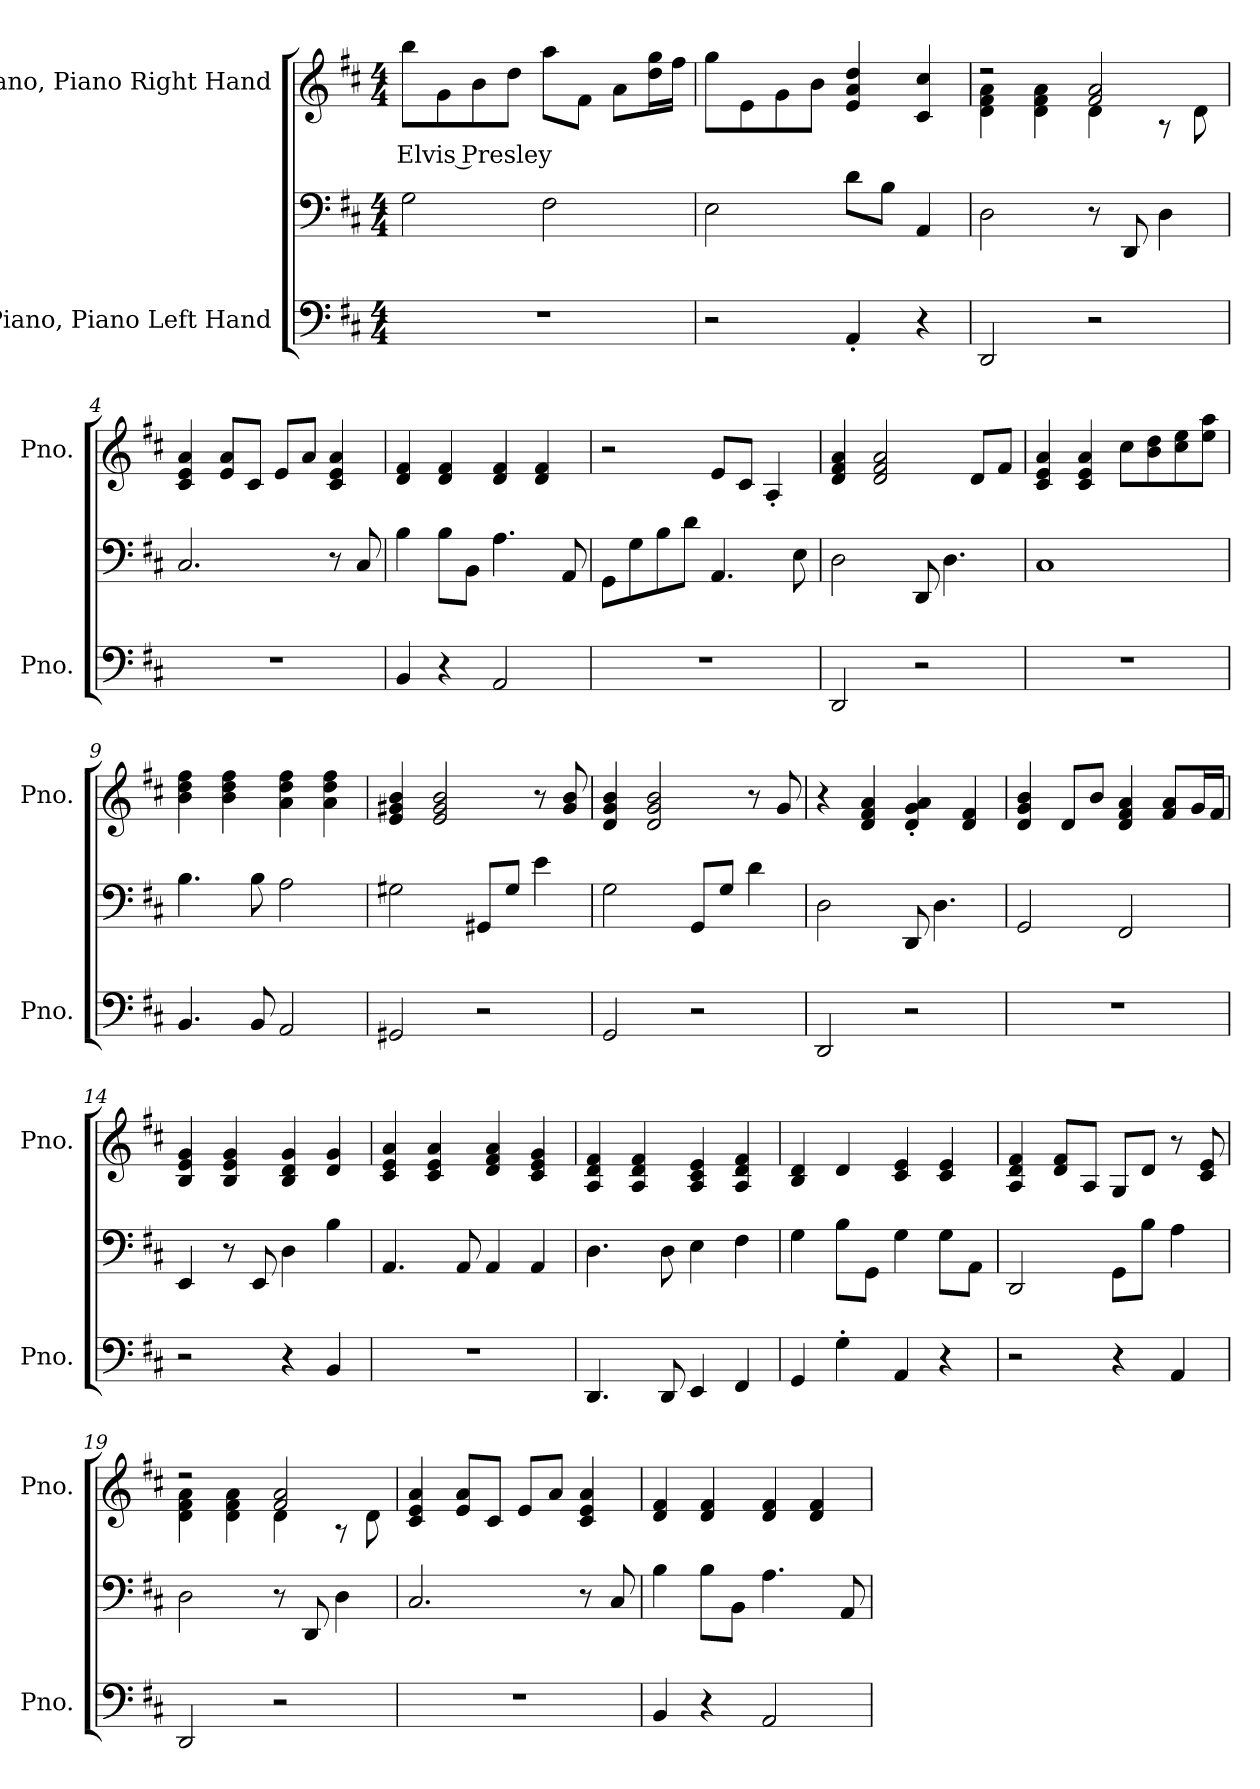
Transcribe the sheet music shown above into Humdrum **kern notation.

**kern	**kern	**kern	**text
*part2	*part2	*part1	*part1
*staff3	*staff2	*staff1	*staff1
*I"Piano, Piano Left Hand	*	*I"Piano, Piano Right Hand	*
*I'Pno.	*	*I'Pno.	*
*clefF4	*clefF4	*clefG2	*
*k[f#c#]	*k[f#c#]	*k[f#c#]	*
*M4/4	*M4/4	*M4/4	*
*MM55	*MM55	*MM55	*
=1	=1	=1	=1
!	!	!	!LO:LY:b
1r	2G\	8bb\L	Elvis Presley
.	.	8g\	.
.	.	8b\	.
.	.	8dd\J	.
.	2F#\	8aa\L	.
.	.	8f#\J	.
.	.	8a\L	.
.	.	16dd\ 16gg\L	.
.	.	16ff#\JJ	.
=2	=2	=2	=2
2r	2E\	8gg\L	.
.	.	8e\	.
.	.	8g\	.
.	.	8b\J	.
4AA'/	8d\L	4e/ 4a/ 4dd/	.
.	8B\J	.	.
4r	4AA/	4c#/ 4cc#/	.
=3	=3	=3	=3
*	*	*^	*
2DD/	2D\	2r	4d\ 4f#\ 4a\	.
.	.	.	4d\ 4f#\ 4a\	.
2r	8r	2f#/ 2a/	4d\	.
.	8DD/	.	.	.
.	4D\	.	8r	.
.	.	.	8d\	.
*	*	*v	*v	*
!!LO:LB:g=z
=4	=4	=4	=4
1r	2.C#/	4c#/ 4e/ 4a/	.
.	.	8e/ 8a/L	.
.	.	8c#/J	.
.	.	8e/L	.
.	.	8a/J	.
.	8r	4c#/ 4e/ 4a/	.
.	8C#/	.	.
=5	=5	=5	=5
4BB/	4B\	4d/ 4f#/	.
4r	8B\L	4d/ 4f#/	.
.	8BB\J	.	.
2AA/	4.A\	4d/ 4f#/	.
.	.	4d/ 4f#/	.
.	8AA/	.	.
=6	=6	=6	=6
1r	8GG\L	2r	.
.	8G\	.	.
.	8B\	.	.
.	8d\J	.	.
.	4.AA/	8e/L	.
.	.	8c#/J	.
.	.	4A'/	.
.	8E\	.	.
=7	=7	=7	=7
2DD/	2D\	4d/ 4f#/ 4a/	.
.	.	2d/ 2f#/ 2a/	.
2r	8DD/	.	.
.	4.D\	.	.
.	.	8d/L	.
.	.	8f#/J	.
=8	=8	=8	=8
1r	1C#	4c#/ 4e/ 4a/	.
.	.	4c#/ 4e/ 4a/	.
.	.	8cc#\L	.
.	.	8b\ 8dd\	.
.	.	8cc#\ 8ee\	.
.	.	8ee\ 8aa\J	.
=9	=9	=9	=9
4.BB/	4.B\	4b\ 4dd\ 4ff#\	.
.	.	4b\ 4dd\ 4ff#\	.
8BB/	8B\	.	.
2AA/	2A\	4a\ 4dd\ 4ff#\	.
.	.	4a\ 4dd\ 4ff#\	.
!!LO:LB:g=z
=10	=10	=10	=10
2GG#X/	2G#X\	4e/ 4g#X/ 4b/	.
.	.	2e/ 2g#/ 2b/	.
2r	8GG#X/L	.	.
.	8G#/J	.	.
.	4e\	8r	.
.	.	8g#/ 8b/	.
=11	=11	=11	=11
2GG/	2G\	4d/ 4g/ 4b/	.
.	.	2d/ 2g/ 2b/	.
2r	8GG/L	.	.
.	8G/J	.	.
.	4d\	8r	.
.	.	8g/	.
=12	=12	=12	=12
2DD/	2D\	4r	.
.	.	4d/ 4f#/ 4a/	.
2r	8DD/	4d/' 4g/' 4a/'	.
.	4.D\	.	.
.	.	4d/ 4f#/	.
=13	=13	=13	=13
1r	2GG/	4d/ 4g/ 4b/	.
.	.	8d/L	.
.	.	8b/J	.
.	2FF#/	4d/ 4f#/ 4a/	.
.	.	8f#/ 8a/L	.
.	.	16g/L	.
.	.	16f#/JJ	.
=14	=14	=14	=14
2r	4EE/	4B/ 4e/ 4g/	.
.	8r	4B/ 4e/ 4g/	.
.	8EE/	.	.
4r	4D\	4B/ 4d/ 4g/	.
4BB/	4B\	4d/ 4g/	.
=15	=15	=15	=15
1r	4.AA/	4c#/ 4e/ 4a/	.
.	.	4c#/ 4e/ 4a/	.
.	8AA/	.	.
.	4AA/	4d/ 4f#/ 4a/	.
.	4AA/	4c#/ 4e/ 4g/	.
!!LO:LB:g=z
=16	=16	=16	=16
4.DD/	4.D\	4A/ 4d/ 4f#/	.
.	.	4A/ 4d/ 4f#/	.
8DD/	8D\	.	.
4EE/	4E\	4A/ 4c#/ 4e/	.
4FF#/	4F#\	4A/ 4d/ 4f#/	.
=17	=17	=17	=17
4GG/	4G\	4B/ 4d/	.
4G'\	8B\L	4d/	.
.	8GG\J	.	.
4AA/	4G\	4c#/ 4e/	.
4r	8G\L	4c#/ 4e/	.
.	8AA\J	.	.
=18	=18	=18	=18
2r	2DD/	4A/ 4d/ 4f#/	.
.	.	8d/ 8f#/L	.
.	.	8A/J	.
4r	8GG\L	8G/L	.
.	8B\J	8d/J	.
4AA/	4A\	8r	.
.	.	8c#/ 8e/	.
=19	=19	=19	=19
*	*	*^	*
2DD/	2D\	2r	4d\ 4f#\ 4a\	.
.	.	.	4d\ 4f#\ 4a\	.
2r	8r	2f#/ 2a/	4d\	.
.	8DD/	.	.	.
.	4D\	.	8r	.
.	.	.	8d\	.
*	*	*v	*v	*
=20	=20	=20	=20
1r	2.C#/	4c#/ 4e/ 4a/	.
.	.	8e/ 8a/L	.
.	.	8c#/J	.
.	.	8e/L	.
.	.	8a/J	.
.	8r	4c#/ 4e/ 4a/	.
.	8C#/	.	.
!!LO:PB:g=z
=21	=21	=21	=21
4BB/	4B\	4d/ 4f#/	.
4r	8B\L	4d/ 4f#/	.
.	8BB\J	.	.
2AA/	4.A\	4d/ 4f#/	.
.	.	4d/ 4f#/	.
.	8AA/	.	.
=	=	=	=
*-	*-	*-	*-
